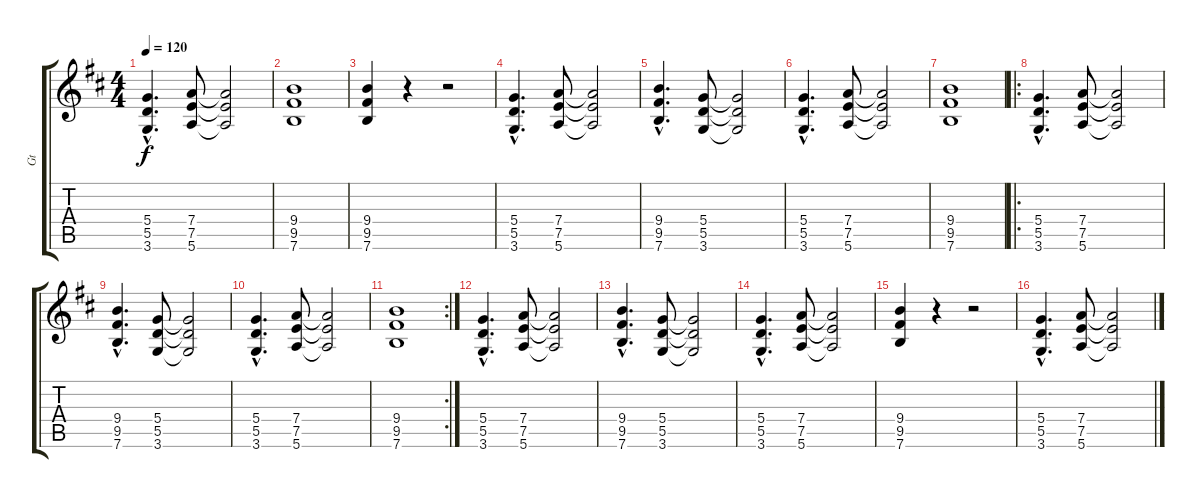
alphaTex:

\track ("Gt" "Gt") {instrument electricguitarjazz}
\staff {score tabs}
\tuning (E4 B3 G3 D3 A2 E2) {hide}
\ts (4 4)
\tempo 120
\clef g2
\ks d
(5.4{hac} 5.5{hac} 3.6{hac}).4{d dy f} (7.4 7.5 5.6).8 (7.4{t} 7.5{t} 5.6{t}).2 |
(9.4 9.5 7.6).1 |
(9.4 9.5 7.6).4 r.4 r.2 |
(5.4{hac} 5.5{hac} 3.6{hac}).4{d} (7.4 7.5 5.6).8 (7.4{t} 7.5{t} 5.6{t}).2 |
(9.4{hac} 9.5{hac} 7.6{hac}).4{d} (5.4 5.5 3.6).8 (5.4{t} 5.5{t} 3.6{t}).2 |
(5.4{hac} 5.5{hac} 3.6{hac}).4{d} (7.4 7.5 5.6).8 (7.4{t} 7.5{t} 5.6{t}).2 |
(9.4 9.5 7.6).1 |
\ro
(5.4{hac} 5.5{hac} 3.6{hac}).4{d} (7.4 7.5 5.6).8 (7.4{t} 7.5{t} 5.6{t}).2 |
(9.4{hac} 9.5{hac} 7.6{hac}).4{d} (5.4 5.5 3.6).8 (5.4{t} 5.5{t} 3.6{t}).2 |
(5.4{hac} 5.5{hac} 3.6{hac}).4{d} (7.4 7.5 5.6).8 (7.4{t} 7.5{t} 5.6{t}).2 |
\rc 2
(9.4 9.5 7.6).1 |
(5.4{hac} 5.5{hac} 3.6{hac}).4{d} (7.4 7.5 5.6).8 (7.4{t} 7.5{t} 5.6{t}).2 |
(9.4{hac} 9.5{hac} 7.6{hac}).4{d} (5.4 5.5 3.6).8 (5.4{t} 5.5{t} 3.6{t}).2 |
(5.4{hac} 5.5{hac} 3.6{hac}).4{d} (7.4 7.5 5.6).8 (7.4{t} 7.5{t} 5.6{t}).2 |
(9.4 9.5 7.6).4 r.4 r.2 |
(5.4{hac} 5.5{hac} 3.6{hac}).4{d} (7.4 7.5 5.6).8 (7.4{t} 7.5{t} 5.6{t}).2
